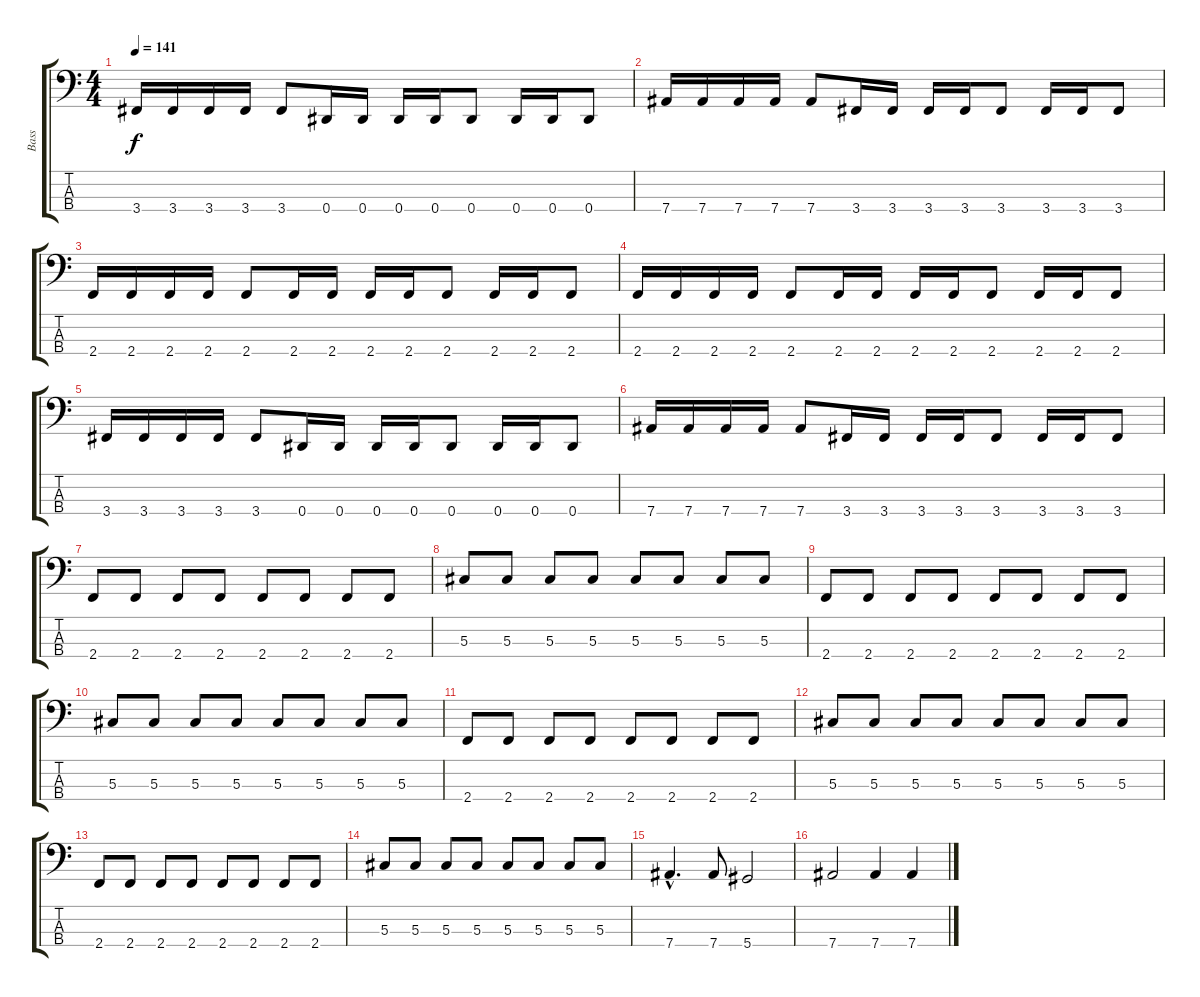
\track ("Bass" "Bass") {instrument fretlessbass}
\staff {score tabs}
\tuning (Gb2 Db2 Ab1 Eb1) {hide}
\ts (4 4)
\tempo 141
\clef f4
\ks c
3.4.16{dy f} 3.4.16 3.4.16 3.4.16 3.4.8 0.4.16 0.4.16 0.4.16 0.4.16 0.4.8 0.4.16 0.4.16 0.4.8 |
7.4.16 7.4.16 7.4.16 7.4.16 7.4.8 3.4.16 3.4.16 3.4.16 3.4.16 3.4.8 3.4.16 3.4.16 3.4.8 |
2.4.16 2.4.16 2.4.16 2.4.16 2.4.8 2.4.16 2.4.16 2.4.16 2.4.16 2.4.8 2.4.16 2.4.16 2.4.8 |
2.4.16 2.4.16 2.4.16 2.4.16 2.4.8 2.4.16 2.4.16 2.4.16 2.4.16 2.4.8 2.4.16 2.4.16 2.4.8 |
3.4.16 3.4.16 3.4.16 3.4.16 3.4.8 0.4.16 0.4.16 0.4.16 0.4.16 0.4.8 0.4.16 0.4.16 0.4.8 |
7.4.16 7.4.16 7.4.16 7.4.16 7.4.8 3.4.16 3.4.16 3.4.16 3.4.16 3.4.8 3.4.16 3.4.16 3.4.8 |
2.4.8 2.4.8 2.4.8 2.4.8 2.4.8 2.4.8 2.4.8 2.4.8 |
5.3.8 5.3.8 5.3.8 5.3.8 5.3.8 5.3.8 5.3.8 5.3.8 |
2.4.8 2.4.8 2.4.8 2.4.8 2.4.8 2.4.8 2.4.8 2.4.8 |
5.3.8 5.3.8 5.3.8 5.3.8 5.3.8 5.3.8 5.3.8 5.3.8 |
2.4.8 2.4.8 2.4.8 2.4.8 2.4.8 2.4.8 2.4.8 2.4.8 |
5.3.8 5.3.8 5.3.8 5.3.8 5.3.8 5.3.8 5.3.8 5.3.8 |
2.4.8 2.4.8 2.4.8 2.4.8 2.4.8 2.4.8 2.4.8 2.4.8 |
5.3.8 5.3.8 5.3.8 5.3.8 5.3.8 5.3.8 5.3.8 5.3.8 |
7.4{hac}.4{d} 7.4.8 5.4.2 |
7.4.2 7.4.4 7.4.4
